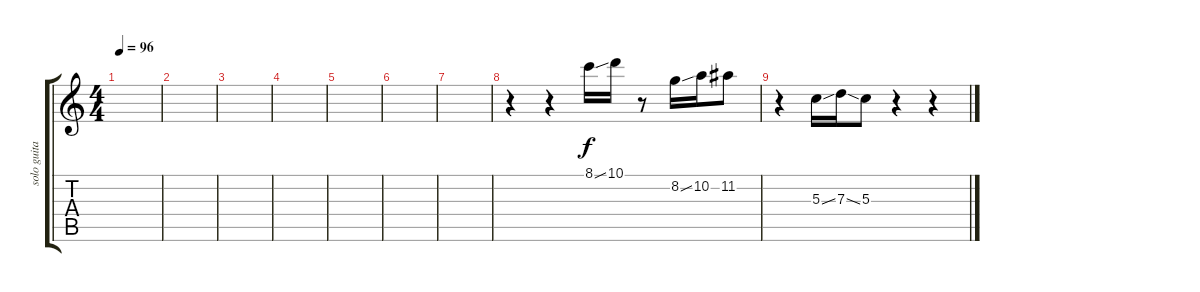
\track ("solo guitar" "solo guita") {instrument acousticguitarsteel}
\staff {score tabs}
\tuning (E4 B3 G3 D3 A2 E2) {hide}
\ts (4 4)
\tempo 96
\clef g2
\ks c
|
|
|
|
|
|
|
r.4 r.4 8.1{ss}.16 10.1.16 r.8 8.2{ss}.16 10.2.16 11.2.8 |
r.4 5.3{ss}.16 7.3{ss}.16 5.3.8 r.4 r.4
